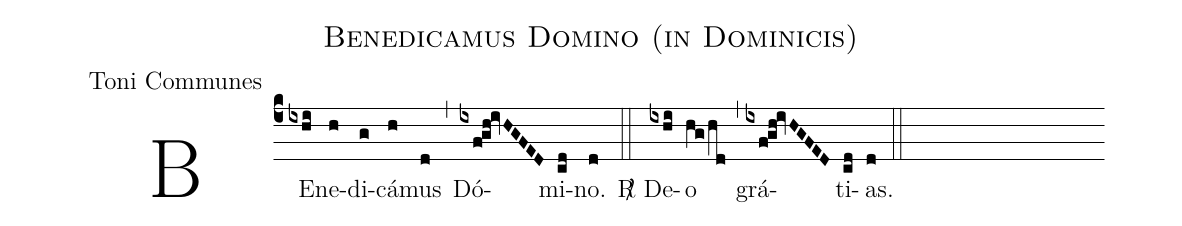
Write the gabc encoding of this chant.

name:Benedicamus Domino (in Dominicis);
office-part:Toni Communes;
%%
(c4) BE(ixhi)ne(h)di(g)cá(h)mus(d) (,) Dó(ixf!gh!ivHGFED)mi(cd)no.(d) (::) <sp>R/</sp> De(ixhi)o(hg/hd) (,)  grá(/ixf!gh!ivHGFED)ti(cd)as.(d) (::)
